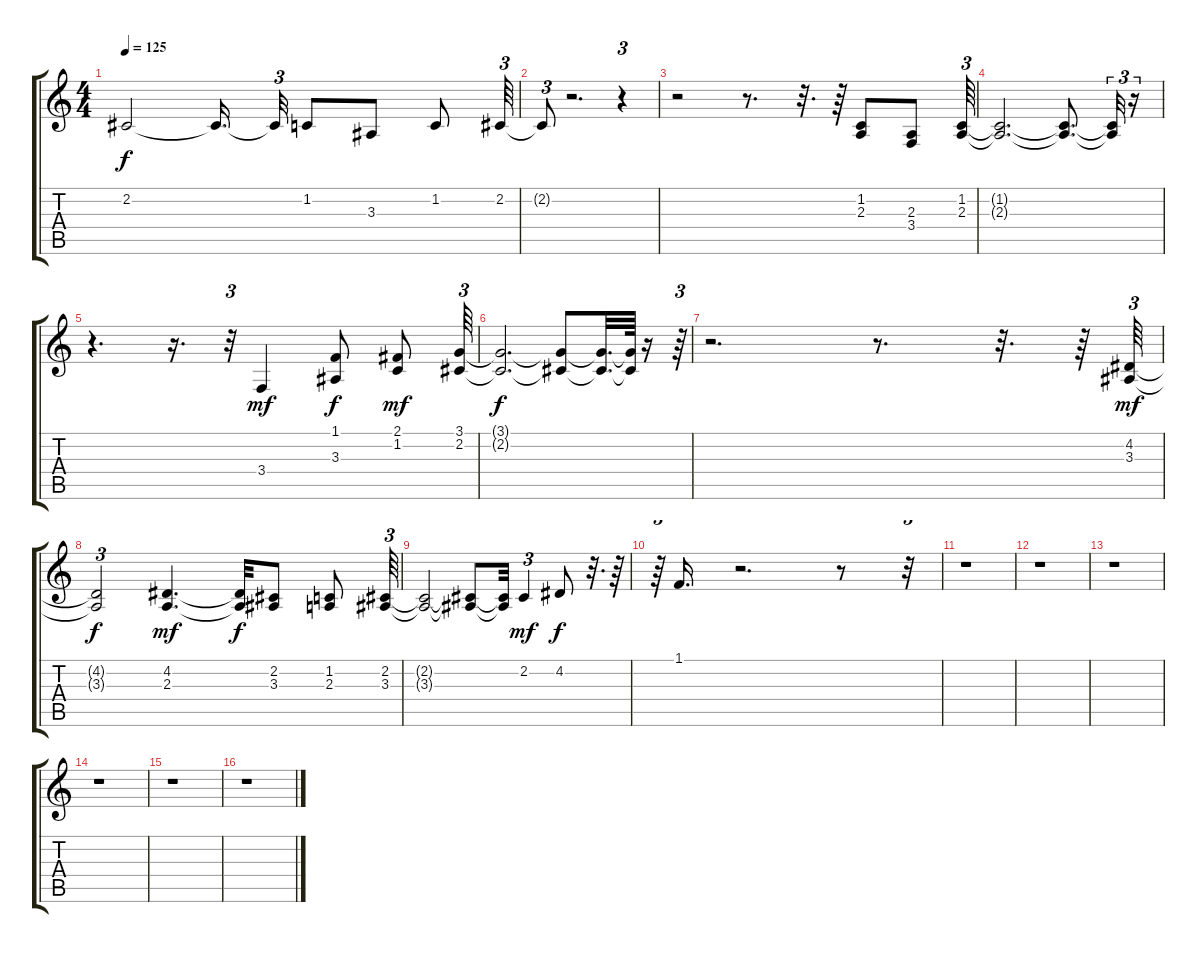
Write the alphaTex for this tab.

\track "" {instrument stringensemble1}
\staff {score tabs}
\tuning (E4 B3 G3 D3 A2 E2) {hide}
\ts (4 4)
\tempo 125
\clef g2
\ks c
2.2{t}.2{dy f} 2.2{t}.16{d} 2.2{t}.32{tu (3 2)} 1.2.8 3.3.8 1.2.8 2.2.64{tu (3 2)} |
2.2{t}.8{tu (3 2)} r.2{d} r.4{tu (3 2)} |
r.2 r.8{d} r.32{d} r.64 (1.2 2.3).8 (2.3 3.4).8 (1.2 2.3).64{tu (3 2)} |
(1.2{t} 2.3{t}).2{d} (1.2{t} 2.3{t}).8{d} (1.2{t} 2.3{t}).32{tu (3 2)} r.16{tu (3 2)} |
r.4{d} r.16{d} r.32{tu (3 2)} 3.4.4{dy mf} (1.1 3.3).8{dy f} (2.1 1.2).8{dy mf} (3.1 2.2).64{tu (3 2)} |
(3.1{t} 2.2{t}).2{d dy f} (3.1{t} 2.2{t}).8 (3.1{t} 2.2{t}).32{d} (3.1{t} 2.2{t}).64 r.16 r.64{tu (3 2)} |
r.2{d} r.8{d} r.32{d} r.64 (4.2 3.3).64{tu (3 2) dy mf} |
(4.2{t} 3.3{t}).2{tu (3 2) dy f} (4.2 2.3).4{d dy mf} (4.2{t} 2.3{t}).32{dy f} (2.2 3.3).8 (1.2 2.3).8 (2.2 3.3).64{tu (3 2)} |
(2.2{t} 3.3{t}).2 (2.2{t} 3.3{t}).8 (2.2{t} 3.3{t}).32 2.2.4{tu (3 2) dy mf} 4.2.8{dy f} r.32{d} r.64 |
r.64{tu (3 2)} 1.1.16{d} r.2{d} r.8 r.32{tu (3 2)} |
r.1 |
r.1 |
r.1 |
r.1 |
r.1 |
r.1
